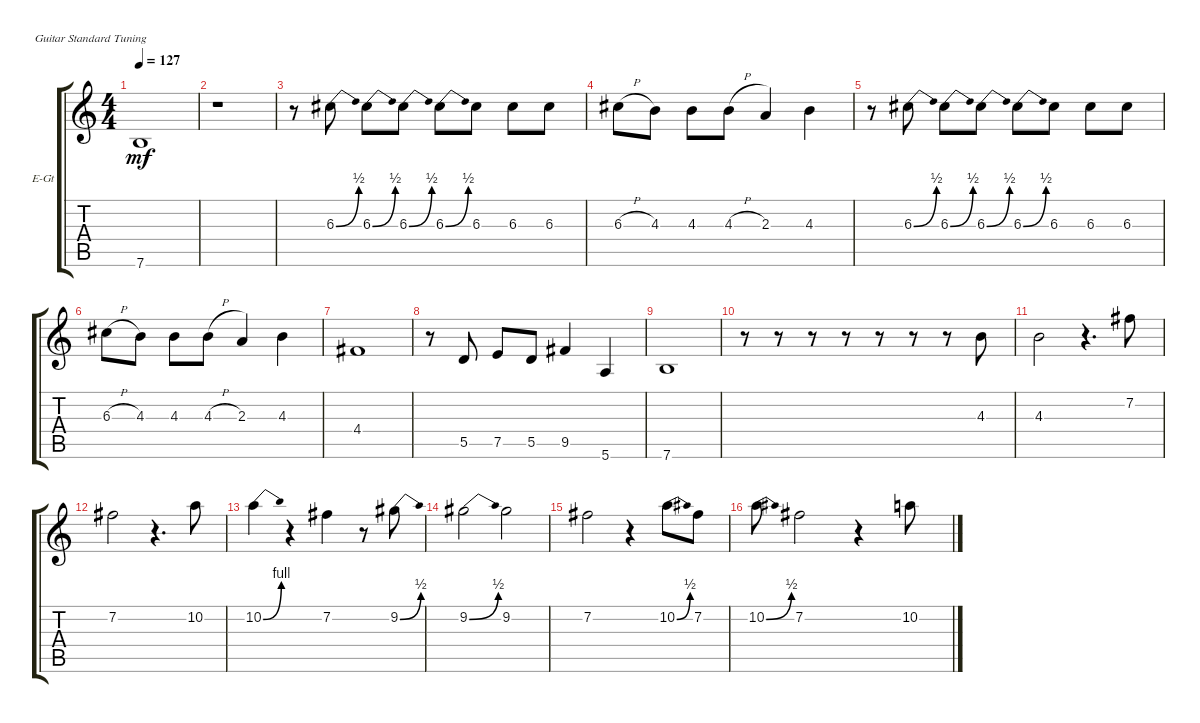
\defaultSystemsLayout 4
\bracketExtendMode groupsimilarinstruments
\firstSystemTrackNameOrientation horizontal
\otherSystemsTrackNameOrientation horizontal
\track ("Jazz Guitar" "E-Gt") {instrument electricguitarjazz}
\staff {score tabs}
\tuning (E4 B3 G3 D3 A2 E2)
\ts (4 4)
\tempo 127
\clef g2
\ks c
7.6.1{dy mf} |
r.1 |
r.8 6.3{be (bend 0 0 15 2)}.8 6.3{be (bend 0 0 14.399999999999999 2)}.8 6.3{be (bend 0 0 15 2)}.8 6.3{be (bend 0 0 15 2)}.8 6.3.8 6.3.8 6.3.8 |
6.3{h}.8 4.3.8 4.3.8 4.3{h}.8 2.3.4 4.3.4 |
r.8 6.3{be (bend 0 0 15 2)}.8 6.3{be (bend 0 0 14.399999999999999 2)}.8 6.3{be (bend 0 0 15 2)}.8 6.3{be (bend 0 0 15 2)}.8 6.3.8 6.3.8 6.3.8 |
6.3{h}.8 4.3.8 4.3.8 4.3{h}.8 2.3.4 4.3.4 |
4.4.1 |
r.8 5.5.8 7.5.8 5.5.8 9.5.4 5.6.4 |
7.6.1 |
r.8 r.8 r.8 r.8 r.8 r.8 r.8 4.3.8 |
4.3.2 r.4{d} 7.2.8 |
7.2.2 r.4{d} 10.2.8 |
10.2{be (bend 0 0 30.599999999999998 4)}.4 r.4 7.2.4 r.8 9.2{be (bend 0 0 15 2)}.8 |
9.2{be (bend 0 0 15 2)}.2 9.2.2 |
7.2.2 r.4 10.2{be (bend 0 0 14.399999999999999 2)}.8 7.2.8 |
10.2{be (bend 0 0 15.6 2)}.8 7.2.2 r.4 10.2.8
